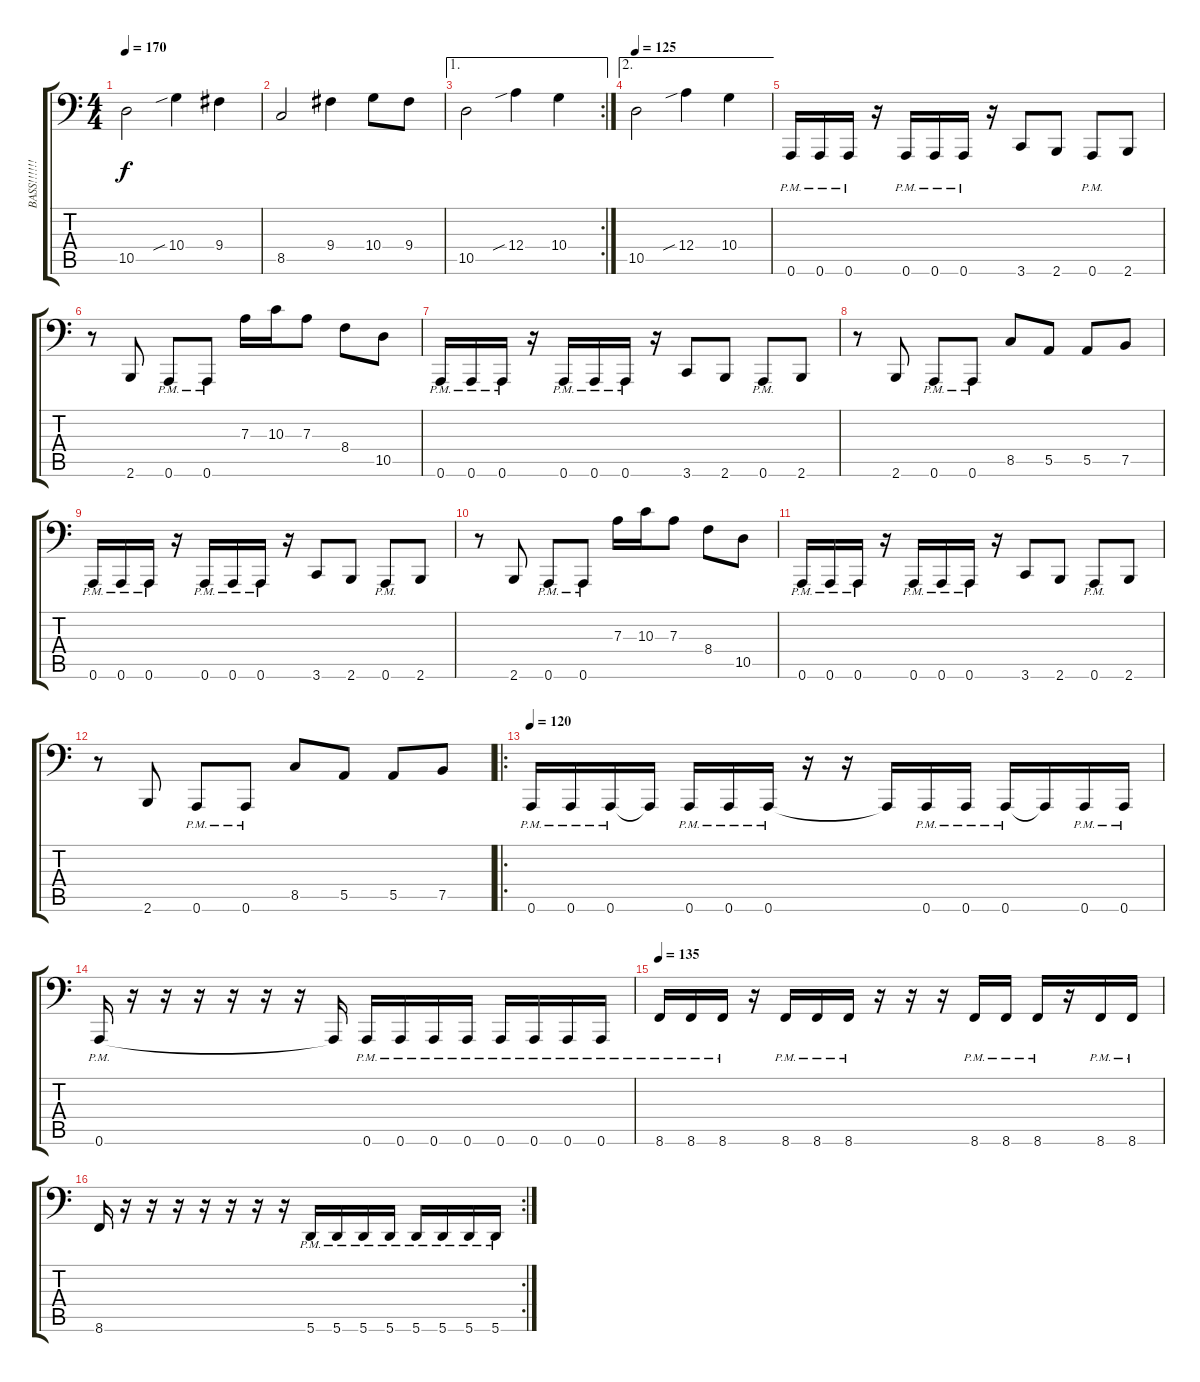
\track ("BASS!!!!!!!!!!!!!!!!!!" "BASS!!!!!!") {instrument electricbasspick}
\staff {score tabs}
\tuning (E4 B3 D2 A1 E1 A0) {hide}
\ts (4 4)
\tempo 170
\clef f4
\ks c
10.5.2{dy f} 10.4{sib}.4 9.4.4 |
8.5.2 9.4.4 10.4.8 9.4.8 |
\ae 1
\rc 2
10.5.2 12.4{sib}.4 10.4.4 |
\ae 2
\tempo 125
10.5.2 12.4{sib}.4 10.4.4 |
0.6{pm}.16 0.6{pm}.16 0.6{pm}.16 r.16 0.6{pm}.16 0.6{pm}.16 0.6{pm}.16 r.16 3.6.8 2.6.8 0.6{pm}.8 2.6.8 |
r.8 2.6.8 0.6{pm}.8 0.6{pm}.8 7.3.16 10.3.16 7.3.8 8.4.8 10.5.8 |
0.6{pm}.16 0.6{pm}.16 0.6{pm}.16 r.16 0.6{pm}.16 0.6{pm}.16 0.6{pm}.16 r.16 3.6.8 2.6.8 0.6{pm}.8 2.6.8 |
r.8 2.6.8 0.6{pm}.8 0.6{pm}.8 8.5.8 5.5.8 5.5.8 7.5.8 |
0.6{pm}.16 0.6{pm}.16 0.6{pm}.16 r.16 0.6{pm}.16 0.6{pm}.16 0.6{pm}.16 r.16 3.6.8 2.6.8 0.6{pm}.8 2.6.8 |
r.8 2.6.8 0.6{pm}.8 0.6{pm}.8 7.3.16 10.3.16 7.3.8 8.4.8 10.5.8 |
0.6{pm}.16 0.6{pm}.16 0.6{pm}.16 r.16 0.6{pm}.16 0.6{pm}.16 0.6{pm}.16 r.16 3.6.8 2.6.8 0.6{pm}.8 2.6.8 |
r.8 2.6.8 0.6{pm}.8 0.6{pm}.8 8.5.8 5.5.8 5.5.8 7.5.8 |
\ro
\tempo 120
0.6{pm}.16 0.6{pm}.16 0.6{pm}.16 0.6{t}.16 0.6{pm}.16 0.6{pm}.16 0.6{pm}.16 r.16 r.16 0.6{t}.16 0.6{pm}.16 0.6{pm}.16 0.6{pm}.16 0.6{t}.16 0.6{pm}.16 0.6{pm}.16 |
0.6{pm}.16 r.16 r.16 r.16 r.16 r.16 r.16 0.6{t}.16 0.6{pm}.16 0.6{pm}.16 0.6{pm}.16 0.6{pm}.16 0.6{pm}.16 0.6{pm}.16 0.6{pm}.16 0.6{pm}.16 |
\tempo 135
8.6{pm}.16 8.6{pm}.16 8.6{pm}.16 r.16 8.6{pm}.16 8.6{pm}.16 8.6{pm}.16 r.16 r.16 r.16 8.6{pm}.16 8.6{pm}.16 8.6{pm}.16 r.16 8.6{pm}.16 8.6{pm}.16 |
\rc 2
8.6.16 r.16 r.16 r.16 r.16 r.16 r.16 r.16 5.6{pm}.16 5.6{pm}.16 5.6{pm}.16 5.6{pm}.16 5.6{pm}.16 5.6{pm}.16 5.6{pm}.16 5.6{pm}.16
